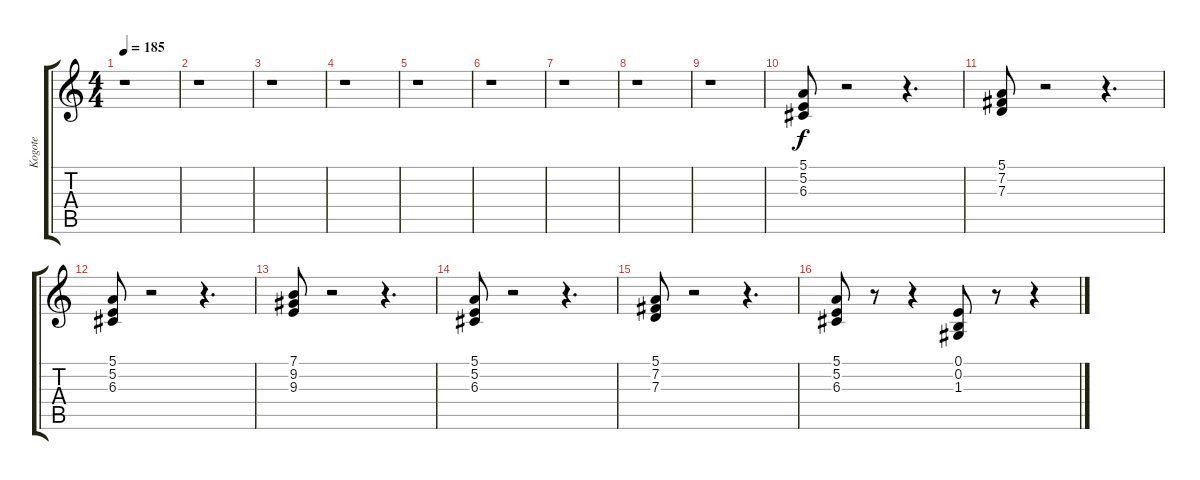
\track ("Kogote" "Kogote") {instrument drawbarorgan}
\staff {score tabs}
\tuning (E4 B3 G3 D3 A2 E2) {hide}
\ts (4 4)
\tempo 185
\clef g2
\ks c
r.1{dy f} |
r.1 |
r.1 |
r.1 |
r.1 |
r.1 |
r.1 |
r.1 |
r.1 |
(5.1 5.2 6.3).8 r.2 r.4{d} |
(5.1 7.2 7.3).8 r.2 r.4{d} |
(5.1 5.2 6.3).8 r.2 r.4{d} |
(7.1 9.2 9.3).8 r.2 r.4{d} |
(5.1 5.2 6.3).8 r.2 r.4{d} |
(5.1 7.2 7.3).8 r.2 r.4{d} |
(5.1 5.2 6.3).8 r.8 r.4 (0.1 0.2 1.3).8 r.8 r.4
